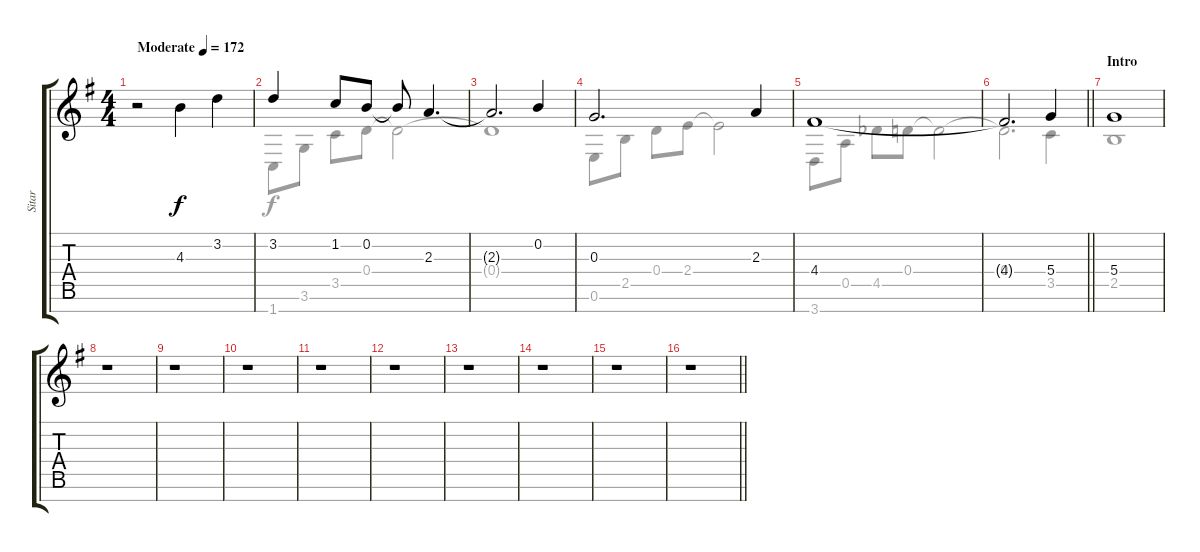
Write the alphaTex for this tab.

\track ("Sitar" "Sitar") {instrument sitar}
\staff {score tabs}
\tuning (E5 B4 G4 D4 A3 E3 B2) {hide}
\voice
\ts (4 4)
\tempo (172 "Moderate")
\clef g2
\ks g
r.2{dy f instrument sitar} 4.3.4 3.2.4 |
3.2.4 1.2.8 0.2.8 0.2{t}.8 2.3.4{d} |
2.3{t}.2{d} 0.2.4 |
0.3.2{d} 2.3.4 |
4.4.1 |
\barLineRight lightlight
4.4{t}.2{d} 5.4.4 |
\section ("" "Intro")
5.4.1 |
r.1 |
r.1 |
r.1 |
r.1 |
r.1 |
r.1 |
r.1 |
r.1 |
\barLineRight lightlight
r.1
\voice
\clef g2
\ottava regular
\simile none
\ks g
|
1.7.8 3.6.8 3.5.8 0.4.8 0.4{t}.2 |
0.4{t}.1 |
0.6.8 2.5.8 0.4.8 2.4.8 2.4{t}.2 |
3.7.8 0.5.8 4.5{acc b}.8 0.4.8 0.4{t}.2 |
\barLineRight lightlight
0.4{t}.2{d} 3.5.4 |
2.5.1 |
|
|
|
|
|
|
|
|
\barLineRight lightlight
